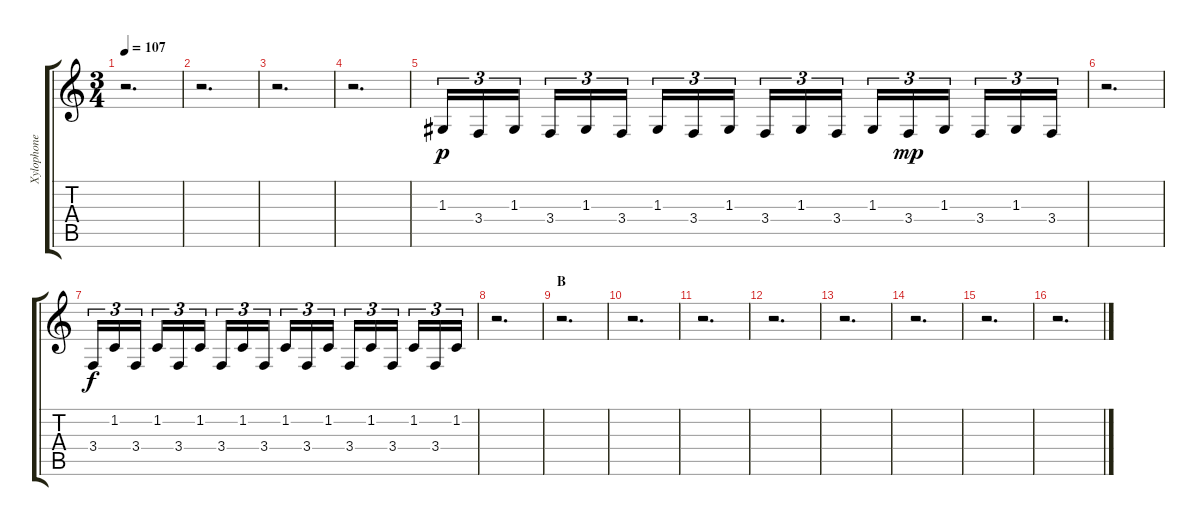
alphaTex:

\track ("Xylophone" "Xylophone") {instrument xylophone}
\staff {score tabs}
\tuning (E4 B3 G3 D3 A2 E2) {hide}
\ts (3 4)
\tempo 107
\clef g2
\ks c
r.2{d dy mp} |
r.2{d} |
r.2{d} |
r.2{d} |
1.3.16{tu (3 2) dy p} 3.4.16{tu (3 2)} 1.3.16{tu (3 2)} 3.4.16{tu (3 2)} 1.3.16{tu (3 2)} 3.4.16{tu (3 2)} 1.3.16{tu (3 2)} 3.4.16{tu (3 2)} 1.3.16{tu (3 2)} 3.4.16{tu (3 2)} 1.3.16{tu (3 2)} 3.4.16{tu (3 2)} 1.3.16{tu (3 2)} 3.4.16{tu (3 2) dy mp} 1.3.16{tu (3 2)} 3.4.16{tu (3 2)} 1.3.16{tu (3 2)} 3.4.16{tu (3 2)} |
r.2{d} |
3.4.16{tu (3 2) dy f} 1.2.16{tu (3 2)} 3.4.16{tu (3 2)} 1.2.16{tu (3 2)} 3.4.16{tu (3 2)} 1.2.16{tu (3 2)} 3.4.16{tu (3 2)} 1.2.16{tu (3 2)} 3.4.16{tu (3 2)} 1.2.16{tu (3 2)} 3.4.16{tu (3 2)} 1.2.16{tu (3 2)} 3.4.16{tu (3 2)} 1.2.16{tu (3 2)} 3.4.16{tu (3 2)} 1.2.16{tu (3 2)} 3.4.16{tu (3 2)} 1.2.16{tu (3 2)} |
r.2{d} |
\section ("" "B")
r.2{d} |
r.2{d} |
r.2{d} |
r.2{d} |
r.2{d} |
r.2{d} |
r.2{d} |
r.2{d}
